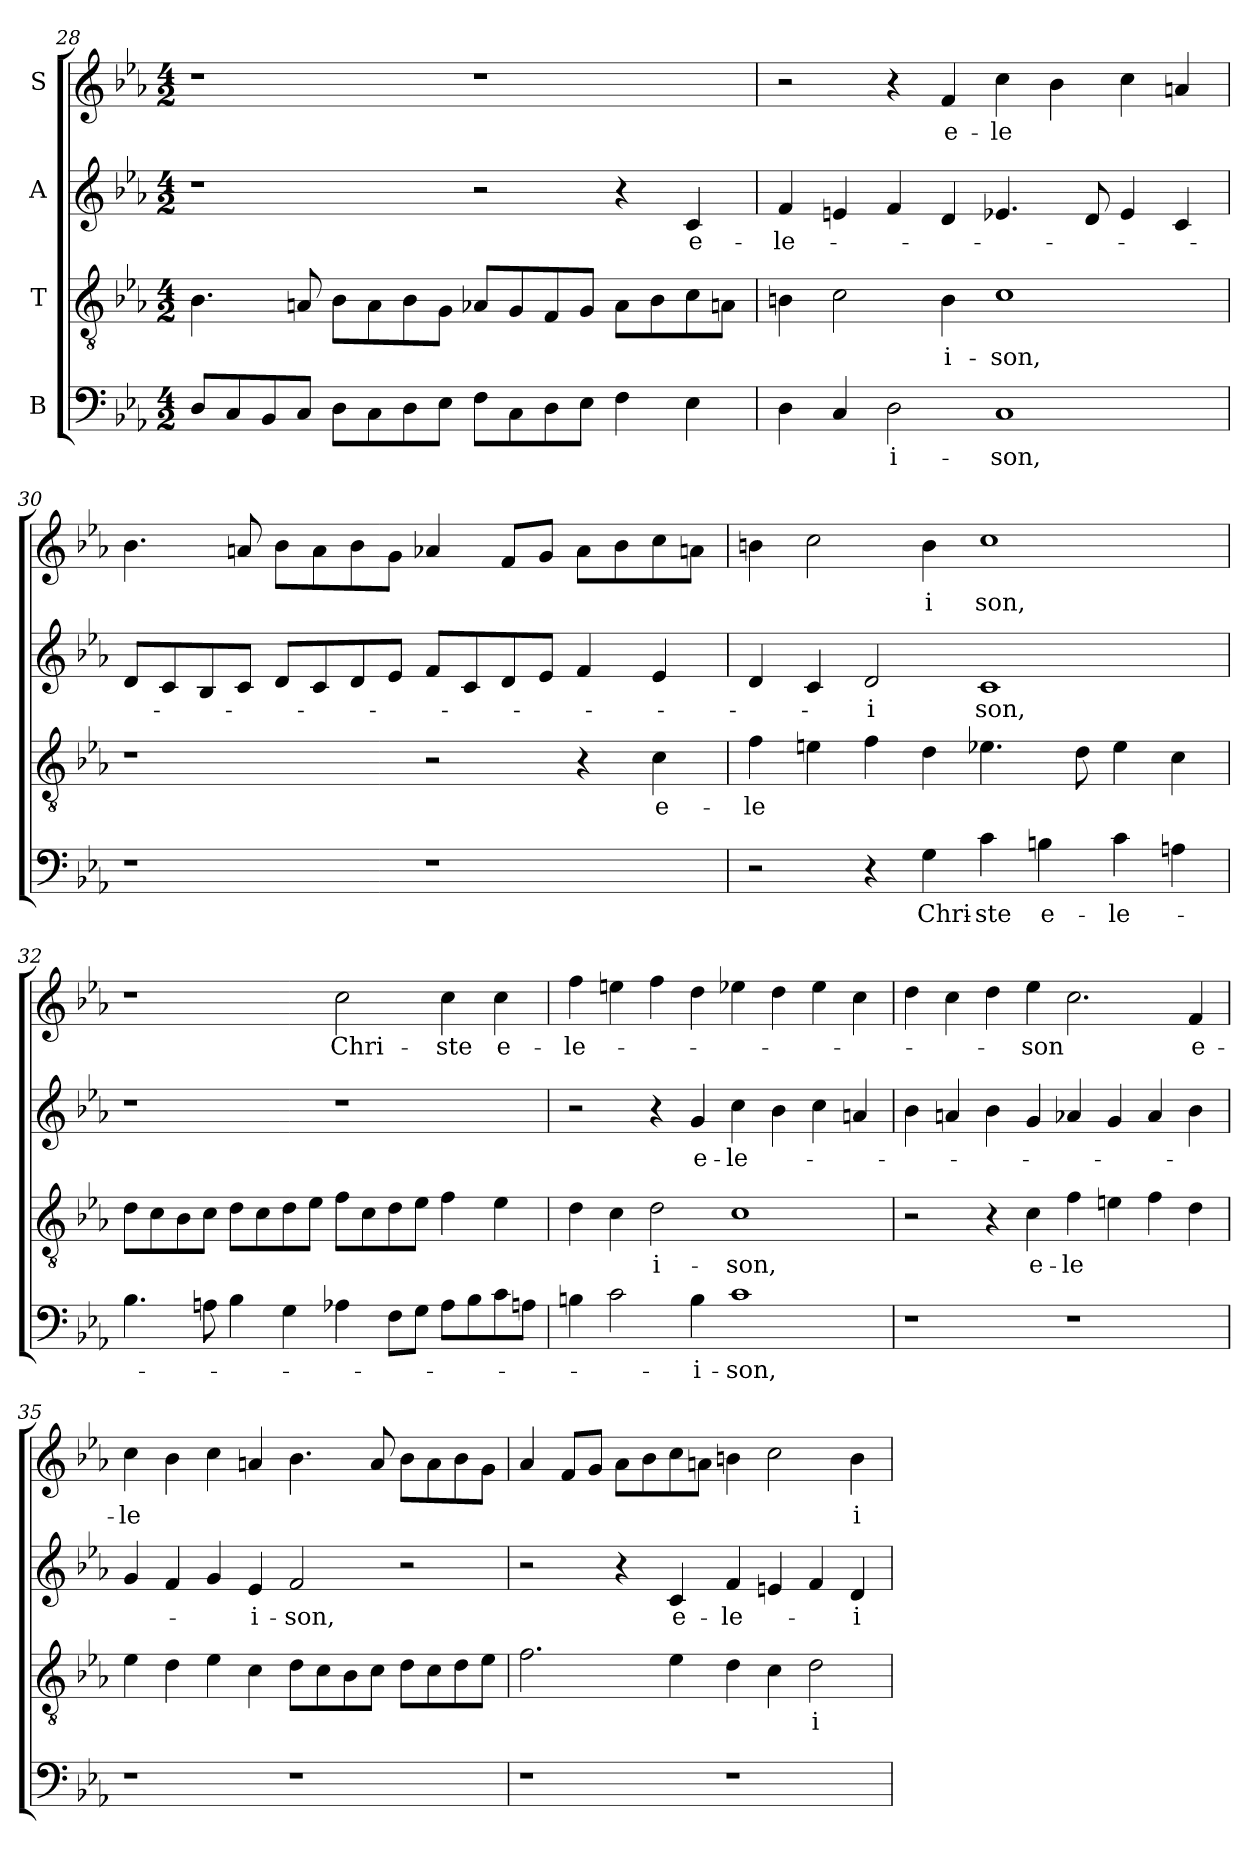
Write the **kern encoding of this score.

**kern	**text	**kern	**text	**kern	**text	**kern	**text
*part4	*part4	*part3	*part3	*part2	*part2	*part1	*part1
*staff4	*staff4	*staff3	*staff3	*staff2	*staff2	*staff1	*staff1
*I"B	*	*I"T	*	*I"A	*	*I"S	*
*clefF4	*	*clefGv2	*	*clefG2	*	*clefG2	*
*k[b-e-a-]	*	*k[b-e-a-]	*	*k[b-e-a-]	*	*k[b-e-a-]	*
*E-:	*	*E-:	*	*E-:	*	*E-:	*
*M4/2	*	*M4/2	*	*M4/2	*	*M4/2	*
=28	=28	=28	=28	=28	=28	=28	=28
8D/L	.	4.B-\	.	1r	.	1r	.
8C/	.	.	.	.	.	.	.
8BB-/	.	.	.	.	.	.	.
8C/J	.	8An/	.	.	.	.	.
8D\L	.	8B-\L	.	.	.	.	.
8C\	.	8A\	.	.	.	.	.
8D\	.	8B-\	.	.	.	.	.
8E-\J	.	8G\J	.	.	.	.	.
8F\L	.	8A-X/L	.	2r	.	1r	.
8C\	.	8G/	.	.	.	.	.
8D\	.	8F/	.	.	.	.	.
8E-\J	.	8G/J	.	.	.	.	.
4F\	.	8A-\L	.	4r	.	.	.
.	.	8B-\	.	.	.	.	.
4E-\	.	8c\	.	4c/	e-	.	.
.	.	8An\J	.	.	.	.	.
=29	=29	=29	=29	=29	=29	=29	=29
4D\	.	4Bn\	.	4f/	le-	2r	.
4C/	.	2c\	.	4en/	.	.	.
2D\	-i-	.	.	4f/	.	4r	.
.	.	4B\	-i-	4d/	.	4f/	e-
1C	son,	1c	son,	4.e-X/	.	4cc\	le-
.	.	.	.	.	.	4b-\	--
.	.	.	.	8d/	.	.	.
.	.	.	.	4e-/	.	4cc\	.
.	.	.	.	4c/	.	4an/	.
!!LO:PB:g=z
=30	=30	=30	=30	=30	=30	=30	=30
1r	.	1r	.	8d/L	.	4.b-\	.
.	.	.	.	8c/	.	.	.
.	.	.	.	8B-/	.	.	.
.	.	.	.	8c/J	.	8an/	.
.	.	.	.	8d/L	.	8b-\L	.
.	.	.	.	8c/	.	8a\	.
.	.	.	.	8d/	.	8b-\	.
.	.	.	.	8e-/J	.	8g\J	.
1r	.	2r	.	8f/L	.	4a-X/	.
.	.	.	.	8c/	.	.	.
.	.	.	.	8d/	.	8f/L	.
.	.	.	.	8e-/J	.	8g/J	.
.	.	4r	.	4f/	.	8a-\L	.
.	.	.	.	.	.	8b-\	.
.	.	4c\	e-	4e-/	.	8cc\	.
.	.	.	.	.	.	8an\J	.
=31	=31	=31	=31	=31	=31	=31	=31
2r	.	4f\	le	4d/	.	4bn\	.
.	.	4en\	.	4c/	.	2cc\	.
4r	.	4f\	--	2d/	-i	.	.
4G\	Chri-	4d\	.	.	.	4b\	-i
4c\	-ste	4.e-X\	.	1c	son,	1cc	son,
4Bn\	e-	.	.	.	.	.	.
.	.	8d\	.	.	.	.	.
4c\	le-	4e-\	.	.	.	.	.
4An\	.	4c\	.	.	.	.	.
=32	=32	=32	=32	=32	=32	=32	=32
4.B-\	.	8d\L	.	1r	.	1r	.
.	.	8c\	.	.	.	.	.
.	.	8B-\	--	.	.	.	.
8An\	.	8c\J	.	.	.	.	.
4B-\	.	8d\L	.	.	.	.	.
.	.	8c\	.	.	.	.	.
4G\	.	8d\	.	.	.	.	.
.	.	8e-\J	.	.	.	.	.
4A-X\	.	8f\L	.	1r	.	2cc\	Chri-
.	.	8c\	.	.	.	.	.
8F\L	.	8d\	.	.	.	.	.
8G\J	.	8e-\J	.	.	.	.	.
8A-\L	.	4f\	.	.	.	4cc\	-ste
8B-\	.	.	.	.	.	.	.
8c\	.	4e-\	.	.	.	4cc\	e-
8An\J	.	.	.	.	.	.	.
!!LO:LB:g=z
=33	=33	=33	=33	=33	=33	=33	=33
4Bn\	.	4d\	.	2r	.	4ff\	le-
2c\	.	4c\	.	.	.	4een\	.
.	.	2d\	i-	4r	.	4ff\	.
4B\	i-	.	.	4g/	e-	4dd\	.
1c	son,	1c	son,	4cc\	le-	4ee-X\	.
.	.	.	.	4b-\	.	4dd\	.
.	.	.	.	4cc\	.	4ee-\	.
.	.	.	.	4an/	.	4cc\	.
=34	=34	=34	=34	=34	=34	=34	=34
1r	.	2r	.	4b-\	.	4dd\	.
.	.	.	.	4an/	.	4cc\	.
.	.	4r	.	4b-\	.	4dd\	.
.	.	4c\	e-	4g/	.	4ee-\	-son
1r	.	4f\	le-	4a-X/	.	2.cc\	.
.	.	4en\	.	4g/	.	.	.
.	.	4f\	.	4a-/	.	.	.
.	.	4d\	.	4b-\	.	4f/	e-
=35	=35	=35	=35	=35	=35	=35	=35
1r	.	4e-\	.	4g/	.	4cc\	le
.	.	4d\	.	4f/	.	4b-\	.
.	.	4e-\	--	4g/	.	4cc\	.
.	.	4c\	.	4e-/	-i-	4an/	.
1r	.	8d\L	.	2f/	son,	4.b-\	.
.	.	8c\	.	.	.	.	.
.	.	8B-\	.	.	.	.	.
.	.	8c\J	.	.	.	8a/	.
.	.	8d\L	.	2r	.	8b-\L	.
.	.	8c\	.	.	.	8a\	.
.	.	8d\	.	.	.	8b-\	.
.	.	8e-\J	.	.	.	8g\J	.
=36	=36	=36	=36	=36	=36	=36	=36
1r	.	2.f\	.	2r	.	4a-/	.
.	.	.	.	.	.	8f/L	.
.	.	.	.	.	.	8g/J	.
.	.	.	.	4r	.	8a-\L	.
.	.	.	.	.	.	8b-\	.
.	.	4e-\	.	4c/	e-	8cc\	.
.	.	.	.	.	.	8an\J	.
1r	.	4d\	.	4f/	le-	4bn\	.
.	.	4c\	.	4en/	.	2cc\	.
.	.	2d\	i-	4f/	.	.	.
.	.	.	.	4d/	-i-	4b\	-i-
=	=	=	=	=	=	=	=
*-	*-	*-	*-	*-	*-	*-	*-
